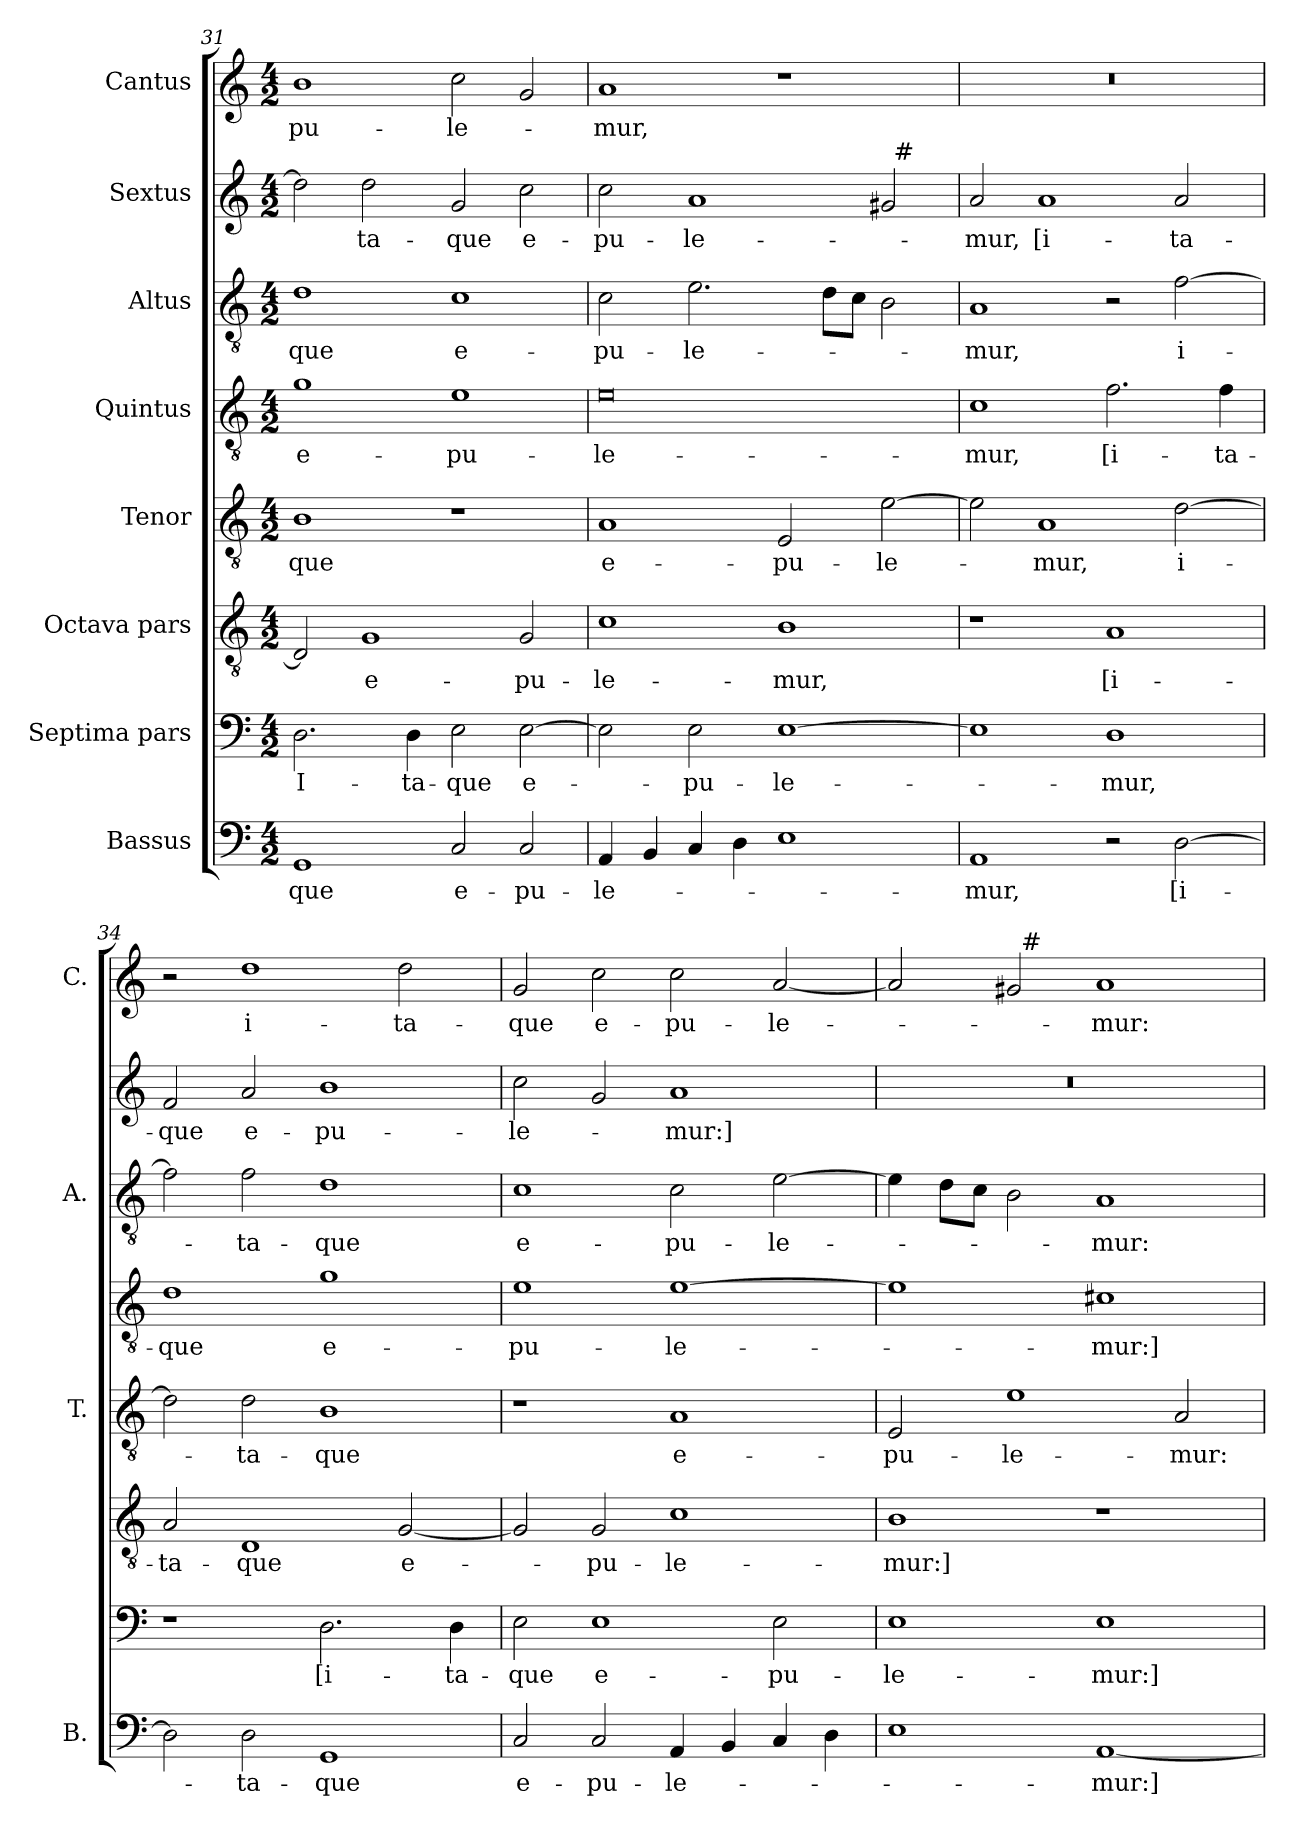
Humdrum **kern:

**kern	**text	**kern	**text	**kern	**text	**kern	**text	**kern	**text	**kern	**text	**kern	**text	**kern	**text
*part8	*part8	*part7	*part7	*part6	*part6	*part5	*part5	*part4	*part4	*part3	*part3	*part2	*part2	*part1	*part1
*staff8	*staff8	*staff7	*staff7	*staff6	*staff6	*staff5	*staff5	*staff4	*staff4	*staff3	*staff3	*staff2	*staff2	*staff1	*staff1
*I"Bassus	*	*I"Septima pars	*	*I"Octava pars	*	*I"Tenor	*	*I"Quintus	*	*I"Altus	*	*I"Sextus	*	*I"Cantus	*
*I'B.	*	*	*	*	*	*I'T.	*	*	*	*I'A.	*	*	*	*I'C.	*
!!LO:LB:g=z
*clefF4	*	*clefF4	*	*clefGv2	*	*clefGv2	*	*clefGv2	*	*clefGv2	*	*clefG2	*	*clefG2	*
*	*	*	*	*ITrd7c12	*	*ITrd7c12	*	*ITrd7c12	*	*ITrd7c12	*	*	*	*	*
*k[]	*	*k[]	*	*k[]	*	*k[]	*	*k[]	*	*k[]	*	*k[]	*	*k[]	*
*C:	*	*C:	*	*C:	*	*C:	*	*C:	*	*C:	*	*C:	*	*C:	*
*M4/2	*	*M4/2	*	*M4/2	*	*M4/2	*	*M4/2	*	*M4/2	*	*M4/2	*	*M4/2	*
=31	=31	=31	=31	=31	=31	=31	=31	=31	=31	=31	=31	=31	=31	=31	=31
!	!LO:LY:b	!	!LO:LY:b	!	!	!	!LO:LY:b	!	!LO:LY:b	!	!LO:LY:b	!	!	!	!LO:LY:b
1GG	-que	2.D\	I-	2DD/]	.	1BB	-que	1G	e-	1D	-que	2dd\]	.	1b	-pu-
!	!	!	!	!	!LO:LY:b	!	!	!	!	!	!	!	!LO:LY:b	!	!
.	.	.	.	1GG	e-	.	.	.	.	.	.	2dd\	-ta-	.	.
!	!	!	!LO:LY:b	!	!	!	!	!	!	!	!	!	!	!	!
.	.	4D\	-ta-	.	.	.	.	.	.	.	.	.	.	.	.
!	!LO:LY:b	!	!LO:LY:b	!	!	!	!	!	!LO:LY:b	!	!LO:LY:b	!	!LO:LY:b	!	!LO:LY:b
2C/	e-	2E\	-que	.	.	1r	.	1E	-pu-	1C	e-	2g/	-que	2cc\	-le-
!	!LO:LY:b	!	!LO:LY:b	!	!LO:LY:b	!	!	!	!	!	!	!	!LO:LY:b	!	!
2C/	-pu-	[>2E\	e-	2GG/	-pu-	.	.	.	.	.	.	2cc\	e-	2g/	.
=32	=32	=32	=32	=32	=32	=32	=32	=32	=32	=32	=32	=32	=32	=32	=32
!	!LO:LY:b	!	!	!	!LO:LY:b	!	!LO:LY:b	!	!LO:LY:b	!	!LO:LY:b	!	!LO:LY:b	!	!LO:LY:b
*	*	*	*	*	*	*	*	*	*	*	*	*^	*	*	*
4AA/	-le-	2E\]	.	1C	-le-	1AA	e-	0E	-le-	2C\	-pu-	2cc\	1ryy	-pu-	1a	-mur,
4BB/	.	.	.	.	.	.	.	.	.	.	.	.	.	.	.	.
!	!	!	!LO:LY:b	!	!	!	!	!	!	!	!LO:LY:b	!	!	!LO:LY:b	!	!
4C/	.	2E\	-pu-	.	.	.	.	.	.	2.E\	-le-	1a	.	-le-	.	.
4D\	.	.	.	.	.	.	.	.	.	.	.	.	.	.	.	.
!	!	!	!LO:LY:b	!	!LO:LY:b	!	!LO:LY:b	!	!	!	!	!	!	!	!	!
1E	.	[>1E	-le-	1BB	-mur,	2EE/	-pu-	.	.	.	.	.	2ryy	.	1r	.
.	.	.	.	.	.	.	.	.	.	8D\L	.	.	.	.	.	.
.	.	.	.	.	.	.	.	.	.	8C\J	.	.	.	.	.	.
!	!	!	!	!	!	!	!LO:LY:b	!	!	!	!	!	!	!	!	!
.	.	.	.	.	.	[>2E\	-le-	.	.	2BB\	.	2g#/	32ryy	.	.	.
!	!	!	!	!	!	!	!	!	!	!	!	!	!LO:TX:a:t=#	!	!	!
.	.	.	.	.	.	.	.	.	.	.	.	.	4...ryy	.	.	.
=33	=33	=33	=33	=33	=33	=33	=33	=33	=33	=33	=33	=33	=33	=33	=33	=33
!	!LO:LY:b	!	!	!	!	!	!	!	!LO:LY:b	!	!LO:LY:b	!	!	!LO:LY:b	!LO:N:vis=1	!
*	*	*	*	*	*	*	*	*	*	*	*	*v	*v	*	*	*
1AA	-mur,	1E]	.	1r	.	2E\]	.	1C	-mur,	1AA	-mur,	2a/	-mur,	0r	.
!	!	!	!	!	!	!	!LO:LY:b	!	!	!	!	!	!LO:LY:b	!	!
.	.	.	.	.	.	1AA	-mur,	.	.	.	.	1a	[i-	.	.
!	!	!	!LO:LY:b	!	!LO:LY:b	!	!	!	!LO:LY:b	!	!	!	!	!	!
2r	.	1D	-mur,	1AA	[i-	.	.	2.F\	[i-	2r	.	.	.	.	.
!	!LO:LY:b	!	!	!	!	!	!LO:LY:b	!	!	!	!LO:LY:b	!	!LO:LY:b	!	!
[>2D\	[i-	.	.	.	.	[>2D\	i-	.	.	[>2F\	i-	2a/	-ta-	.	.
!	!	!	!	!	!	!	!	!	!LO:LY:b	!	!	!	!	!	!
.	.	.	.	.	.	.	.	4F\	-ta-	.	.	.	.	.	.
=34	=34	=34	=34	=34	=34	=34	=34	=34	=34	=34	=34	=34	=34	=34	=34
!	!	!	!	!	!LO:LY:b	!	!	!	!LO:LY:b	!	!	!	!LO:LY:b	!	!
2D\]	.	1r	.	2AA/	-ta-	2D\]	.	1D	-que	2F\]	.	2f/	-que	2r	.
!	!LO:LY:b	!	!	!	!LO:LY:b	!	!LO:LY:b	!	!	!	!LO:LY:b	!	!LO:LY:b	!	!LO:LY:b
2D\	-ta-	.	.	1DD	-que	2D\	-ta-	.	.	2F\	-ta-	2a/	e-	1dd	i-
!	!LO:LY:b	!	!LO:LY:b	!	!	!	!LO:LY:b	!	!LO:LY:b	!	!LO:LY:b	!	!LO:LY:b	!	!
1GG	-que	2.D\	[i-	.	.	1BB	-que	1G	e-	1D	-que	1b	-pu-	.	.
!	!	!	!	!	!LO:LY:b	!	!	!	!	!	!	!	!	!	!LO:LY:b
.	.	.	.	[<2GG/	e-	.	.	.	.	.	.	.	.	2dd\	-ta-
!	!	!	!LO:LY:b	!	!	!	!	!	!	!	!	!	!	!	!
.	.	4D\	-ta-	.	.	.	.	.	.	.	.	.	.	.	.
=35	=35	=35	=35	=35	=35	=35	=35	=35	=35	=35	=35	=35	=35	=35	=35
!	!LO:LY:b	!	!LO:LY:b	!	!	!	!	!	!LO:LY:b	!	!LO:LY:b	!	!LO:LY:b	!	!LO:LY:b
2C/	e-	2E\	-que	2GG/]	.	1r	.	1E	-pu-	1C	e-	2cc\	-le-	2g/	-que
!	!LO:LY:b	!	!LO:LY:b	!	!LO:LY:b	!	!	!	!	!	!	!	!	!	!LO:LY:b
2C/	-pu-	1E	e-	2GG/	-pu-	.	.	.	.	.	.	2g/	.	2cc\	e-
!	!LO:LY:b	!	!	!	!LO:LY:b	!	!LO:LY:b	!	!LO:LY:b	!	!LO:LY:b	!	!LO:LY:b	!	!LO:LY:b
4AA/	-le-	.	.	1C	-le-	1AA	e-	[>1E	-le-	2C\	-pu-	1a	-mur:]	2cc\	-pu-
4BB/	.	.	.	.	.	.	.	.	.	.	.	.	.	.	.
!	!	!	!LO:LY:b	!	!	!	!	!	!	!	!LO:LY:b	!	!	!	!LO:LY:b
4C/	.	2E\	-pu-	.	.	.	.	.	.	[>2E\	-le-	.	.	[<2a/	-le-
4D\	.	.	.	.	.	.	.	.	.	.	.	.	.	.	.
!!LO:PB:g=z
=36	=36	=36	=36	=36	=36	=36	=36	=36	=36	=36	=36	=36	=36	=36	=36
!	!	!	!LO:LY:b	!	!LO:LY:b	!	!LO:LY:b	!	!	!	!	!LO:N:vis=1	!	!	!
*	*	*	*	*	*	*	*	*	*	*	*	*	*	*^	*
1E	.	1E	-le-	1BB	-mur:]	2EE/	-pu-	1E]	.	4E\]	.	0r	.	2a/]	2ryy	.
.	.	.	.	.	.	.	.	.	.	8D\L	.	.	.	.	.	.
.	.	.	.	.	.	.	.	.	.	8C\J	.	.	.	.	.	.
!	!	!	!	!	!	!	!LO:LY:b	!	!	!	!	!	!	!	!	!
.	.	.	.	.	.	1E	-le-	.	.	2BB\	.	.	.	2g#/	32ryy	.
!	!	!	!	!	!	!	!	!	!	!	!	!	!	!	!LO:TX:a:t=#	!
.	.	.	.	.	.	.	.	.	.	.	.	.	.	.	1ryy	.
!	!LO:LY:b	!	!LO:LY:b	!	!	!	!	!	!LO:LY:b	!	!LO:LY:b	!	!	!	!	!LO:LY:b
[<1AA	-mur:]	1E	-mur:]	1r	.	.	.	1C#X	-mur:]	1AA	-mur:	.	.	1a	.	-mur:
!	!	!	!	!	!	!	!LO:LY:b	!	!	!	!	!	!	!	!	!
.	.	.	.	.	.	2AA/	-mur:	.	.	.	.	.	.	.	.	.
.	.	.	.	.	.	.	.	.	.	.	.	.	.	.	4...ryy	.
*	*	*	*	*	*	*	*	*	*	*	*	*	*	*v	*v	*
=	=	=	=	=	=	=	=	=	=	=	=	=	=	=	=
*-	*-	*-	*-	*-	*-	*-	*-	*-	*-	*-	*-	*-	*-	*-	*-
